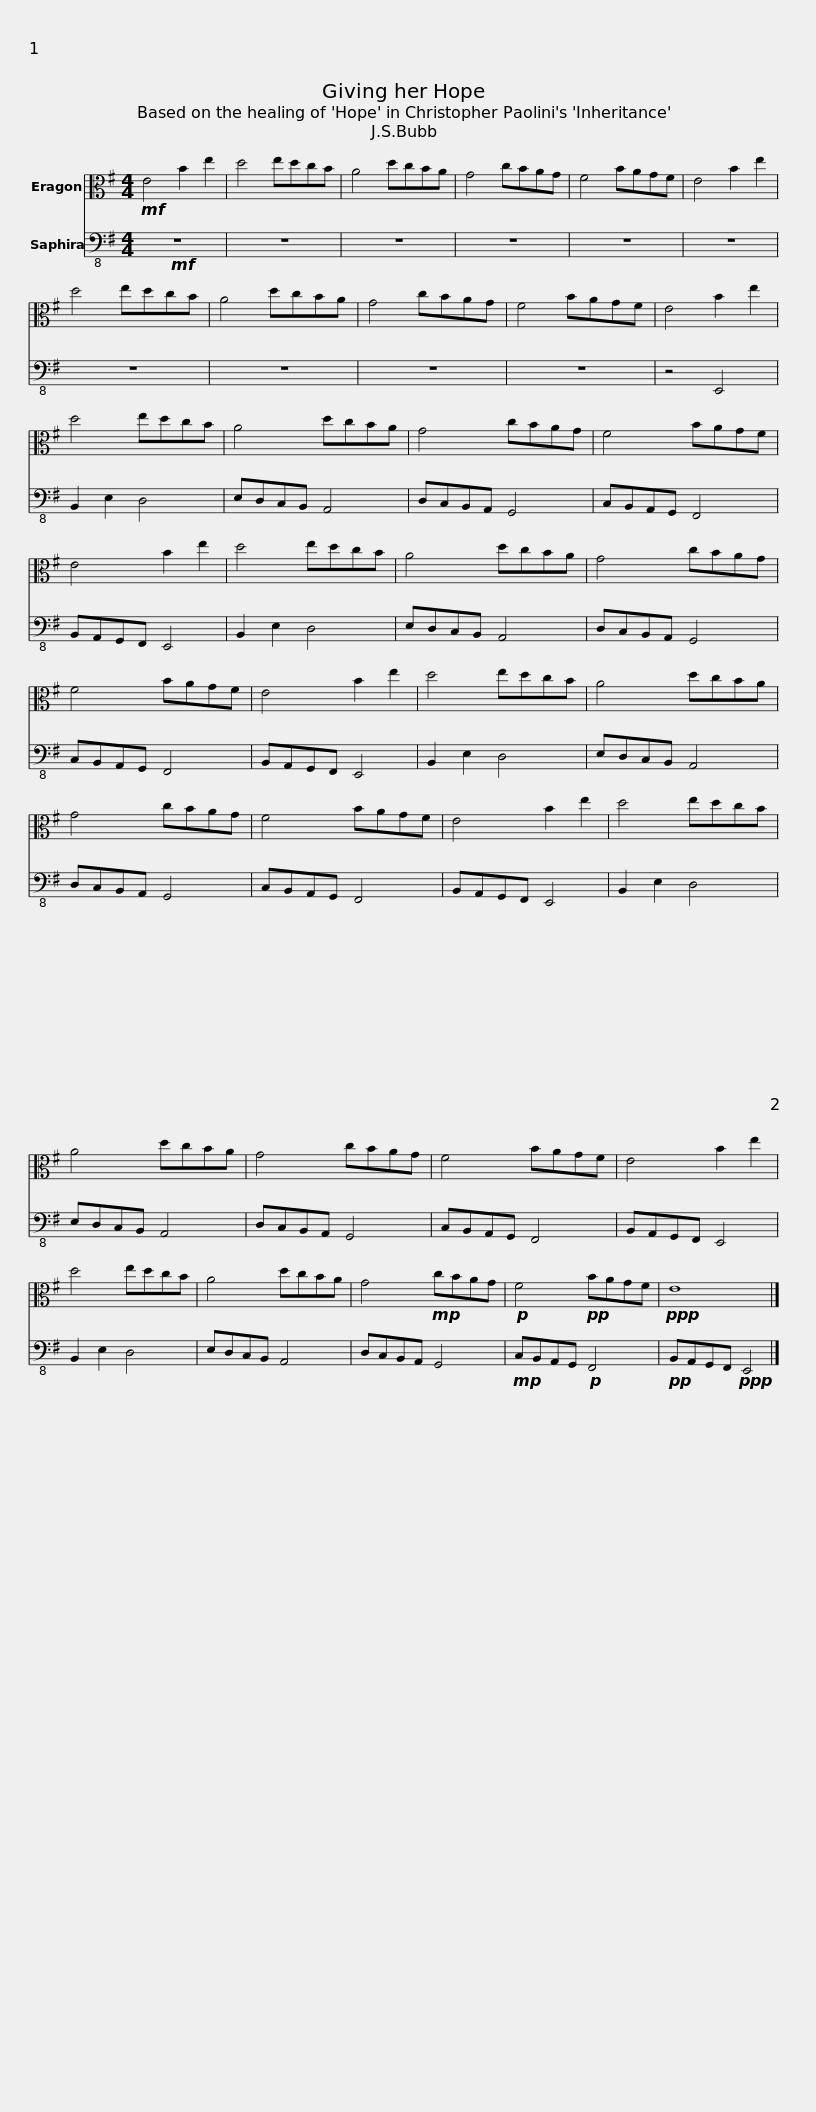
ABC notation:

X:1
%%score 1 2
L:1/8
M:4/4
I:linebreak $
K:G
V:1 alto
V:2 bass-8
V:1
!mf! E4 B2 e2 | d4 edcB | A4 dcBA | G4 cBAG | F4 BAGF | %5
 E4 B2 e2 |$ d4 edcB | A4 dcBA | G4 cBAG | F4 BAGF | %10
 E4 B2 e2 | d4 edcB |$ A4 dcBA | G4 cBAG | F4 BAGF | %15
 E4 B2 e2 | d4 edcB |$ A4 dcBA | G4 cBAG | F4 BAGF | %20
 E4 B2 e2 | d4 edcB |$ A4 dcBA | G4 cBAG | F4 BAGF | %25
 E4 B2 e2 | d4 edcB |$ A4 dcBA | G4 cBAG | F4 BAGF | %30
 E4 B2 e2 | d4 edcB |$ A4 dcBA | G4!mp! cBAG |!p! F4!pp! BAGF | %35
!ppp! E8 |] %36
V:2
!mf! z8 | z8 | z8 | z8 | z8 | %5
 z8 |$ z8 | z8 | z8 | z8 | %10
 z4 E,,4 | B,,2 E,2 D,4 |$ E,D,C,B,, A,,4 | D,C,B,,A,, G,,4 | C,B,,A,,G,, F,,4 | %15
 B,,A,,G,,F,, E,,4 | B,,2 E,2 D,4 |$ E,D,C,B,, A,,4 | D,C,B,,A,, G,,4 | C,B,,A,,G,, F,,4 | %20
 B,,A,,G,,F,, E,,4 | B,,2 E,2 D,4 |$ E,D,C,B,, A,,4 | D,C,B,,A,, G,,4 | C,B,,A,,G,, F,,4 | %25
 B,,A,,G,,F,, E,,4 | B,,2 E,2 D,4 |$ E,D,C,B,, A,,4 | D,C,B,,A,, G,,4 | C,B,,A,,G,, F,,4 | %30
 B,,A,,G,,F,, E,,4 | B,,2 E,2 D,4 |$ E,D,C,B,, A,,4 | D,C,B,,A,, G,,4 |!mp! C,B,,A,,G,,!p! F,,4 | %35
!pp! B,,A,,G,,F,,!ppp! E,,4 |] %36
